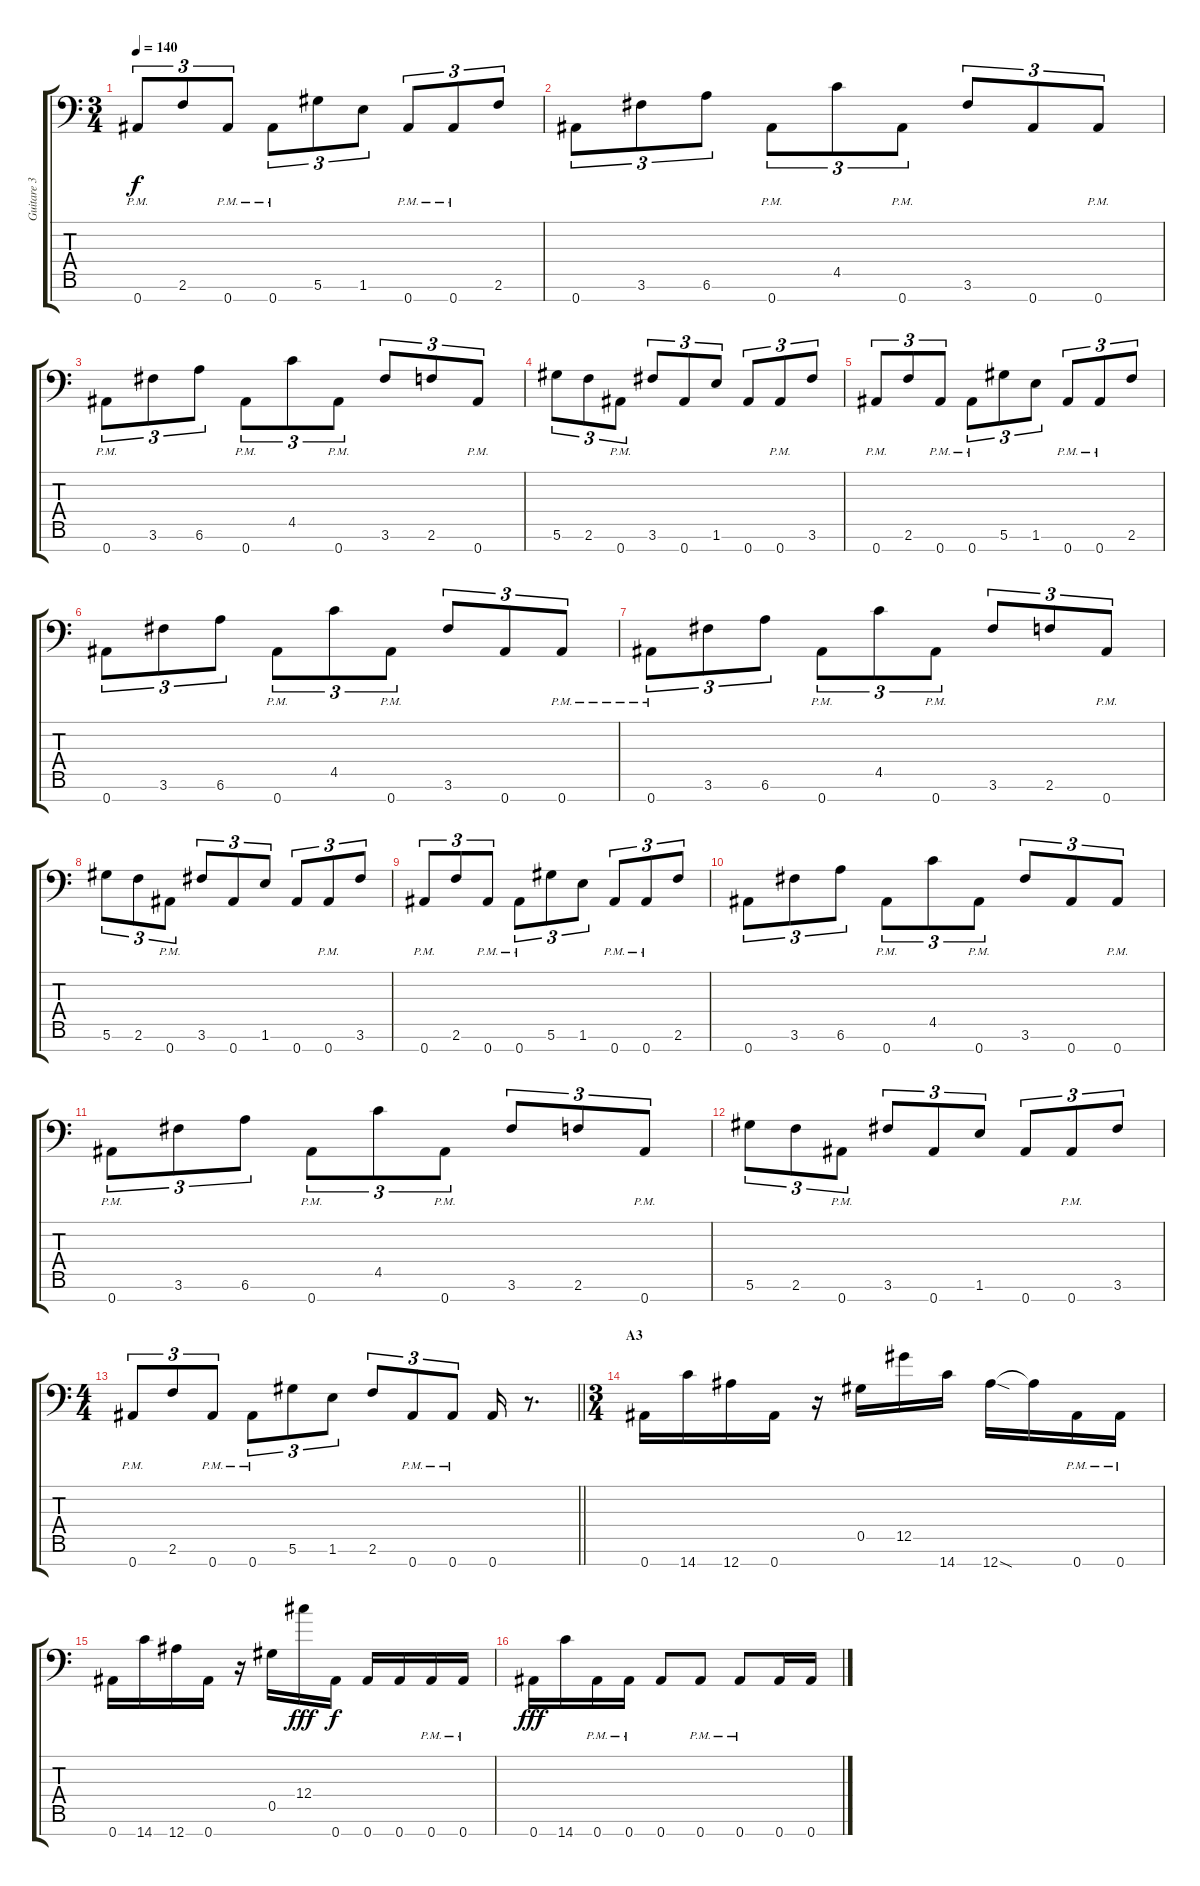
\track ("Guitare 3" "Guitare 3") {instrument distortionguitar}
\staff {score tabs}
\tuning (Eb4 Bb3 Gb3 Db3 Ab2 Eb2 Bb1) {hide}
\ts (3 4)
\tempo 140
\clef f4
\ks c
0.7{pm}.8{tu (3 2) dy f} 2.6.8{tu (3 2)} 0.7{pm}.8{tu (3 2)} 0.7{pm}.8{tu (3 2)} 5.6.8{tu (3 2)} 1.6.8{tu (3 2)} 0.7{pm}.8{tu (3 2)} 0.7{pm}.8{tu (3 2)} 2.6.8{tu (3 2)} |
0.7.8{tu (3 2)} 3.6.8{tu (3 2)} 6.6.8{tu (3 2)} 0.7{pm}.8{tu (3 2)} 4.5.8{tu (3 2)} 0.7{pm}.8{tu (3 2)} 3.6.8{tu (3 2)} 0.7.8{tu (3 2)} 0.7{pm}.8{tu (3 2)} |
0.7{pm}.8{tu (3 2)} 3.6.8{tu (3 2)} 6.6.8{tu (3 2)} 0.7{pm}.8{tu (3 2)} 4.5.8{tu (3 2)} 0.7{pm}.8{tu (3 2)} 3.6.8{tu (3 2)} 2.6.8{tu (3 2)} 0.7{pm}.8{tu (3 2)} |
5.6.8{tu (3 2)} 2.6.8{tu (3 2)} 0.7{pm}.8{tu (3 2)} 3.6.8{tu (3 2)} 0.7.8{tu (3 2)} 1.6.8{tu (3 2)} 0.7.8{tu (3 2)} 0.7{pm}.8{tu (3 2)} 3.6.8{tu (3 2)} |
0.7{pm}.8{tu (3 2)} 2.6.8{tu (3 2)} 0.7{pm}.8{tu (3 2)} 0.7{pm}.8{tu (3 2)} 5.6.8{tu (3 2)} 1.6.8{tu (3 2)} 0.7{pm}.8{tu (3 2)} 0.7{pm}.8{tu (3 2)} 2.6.8{tu (3 2)} |
0.7.8{tu (3 2)} 3.6.8{tu (3 2)} 6.6.8{tu (3 2)} 0.7{pm}.8{tu (3 2)} 4.5.8{tu (3 2)} 0.7{pm}.8{tu (3 2)} 3.6.8{tu (3 2)} 0.7.8{tu (3 2)} 0.7{pm}.8{tu (3 2)} |
0.7{pm}.8{tu (3 2)} 3.6.8{tu (3 2)} 6.6.8{tu (3 2)} 0.7{pm}.8{tu (3 2)} 4.5.8{tu (3 2)} 0.7{pm}.8{tu (3 2)} 3.6.8{tu (3 2)} 2.6.8{tu (3 2)} 0.7{pm}.8{tu (3 2)} |
5.6.8{tu (3 2)} 2.6.8{tu (3 2)} 0.7{pm}.8{tu (3 2)} 3.6.8{tu (3 2)} 0.7.8{tu (3 2)} 1.6.8{tu (3 2)} 0.7.8{tu (3 2)} 0.7{pm}.8{tu (3 2)} 3.6.8{tu (3 2)} |
0.7{pm}.8{tu (3 2)} 2.6.8{tu (3 2)} 0.7{pm}.8{tu (3 2)} 0.7{pm}.8{tu (3 2)} 5.6.8{tu (3 2)} 1.6.8{tu (3 2)} 0.7{pm}.8{tu (3 2)} 0.7{pm}.8{tu (3 2)} 2.6.8{tu (3 2)} |
0.7.8{tu (3 2)} 3.6.8{tu (3 2)} 6.6.8{tu (3 2)} 0.7{pm}.8{tu (3 2)} 4.5.8{tu (3 2)} 0.7{pm}.8{tu (3 2)} 3.6.8{tu (3 2)} 0.7.8{tu (3 2)} 0.7{pm}.8{tu (3 2)} |
0.7{pm}.8{tu (3 2)} 3.6.8{tu (3 2)} 6.6.8{tu (3 2)} 0.7{pm}.8{tu (3 2)} 4.5.8{tu (3 2)} 0.7{pm}.8{tu (3 2)} 3.6.8{tu (3 2)} 2.6.8{tu (3 2)} 0.7{pm}.8{tu (3 2)} |
5.6.8{tu (3 2)} 2.6.8{tu (3 2)} 0.7{pm}.8{tu (3 2)} 3.6.8{tu (3 2)} 0.7.8{tu (3 2)} 1.6.8{tu (3 2)} 0.7.8{tu (3 2)} 0.7{pm}.8{tu (3 2)} 3.6.8{tu (3 2)} |
\ts (4 4)
\barLineRight lightlight
0.7{pm}.8{tu (3 2)} 2.6.8{tu (3 2)} 0.7{pm}.8{tu (3 2)} 0.7{pm}.8{tu (3 2)} 5.6.8{tu (3 2)} 1.6.8{tu (3 2)} 2.6.8{tu (3 2)} 0.7{pm}.8{tu (3 2)} 0.7{pm}.8{tu (3 2)} 0.7.16 r.8{d} |
\ts (3 4)
\section ("" "A3")
0.7.16{volume 13 balance 14 instrument distortionguitar} 14.7.16 12.7.16 0.7.16 r.16 0.5.16 12.5.16 14.7.16 12.7{sod}.16 12.7{t}.16 0.7{pm}.16 0.7{pm}.16 |
0.7.16 14.7.16 12.7.16 0.7.16 r.16 0.5.16 12.4.16{dy fff} 0.7.16{dy f} 0.7.16 0.7.16 0.7{pm}.16 0.7{pm}.16 |
0.7.16{dy fff} 14.7.16 0.7{pm}.16 0.7{pm}.16 0.7.8 0.7{pm}.8 0.7{pm}.8 0.7.16 0.7.16
